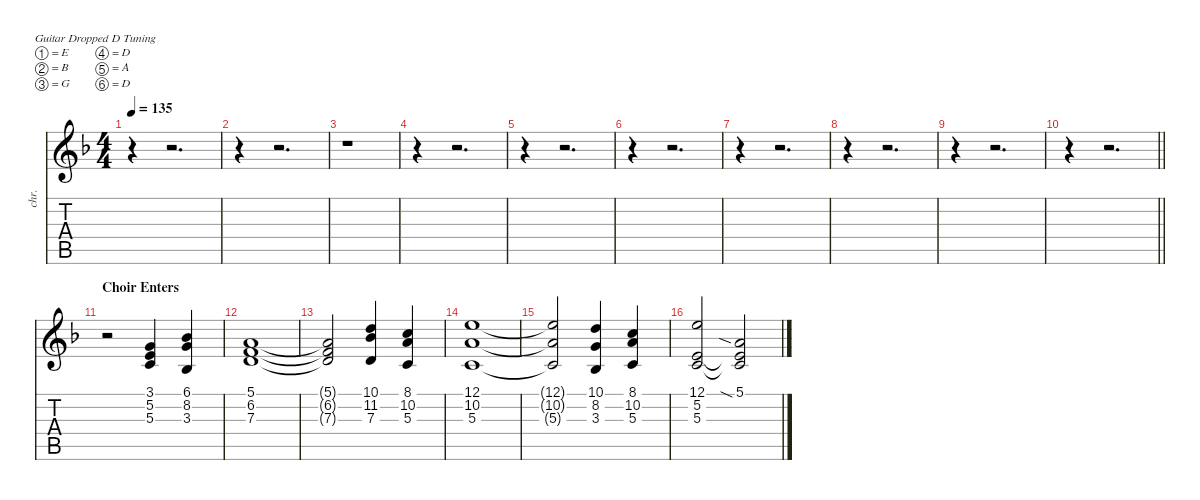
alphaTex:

\defaultSystemsLayout 4
\hideDynamics
\bracketExtendMode nobrackets
\otherSystemsTrackNameOrientation horizontal
\track ("Choir" "chr.") {instrument choiraahs}
\staff {score tabs}
\tuning (E4 B3 G3 D3 A2 D2)
\ts (4 4)
\tempo 135
\clef g2
\ks dminor
r.4{dy f} r.2{d} |
r.4 r.2{d} |
r.1 |
r.4 r.2{d} |
r.4 r.2{d} |
r.4 r.2{d} |
r.4 r.2{d} |
r.4 r.2{d} |
r.4 r.2{d} |
\barLineRight lightlight
r.4 r.2{d} |
\section ("" "Choir Enters")
r.2 (3.1{acc forcenatural} 5.2{acc forcenatural} 5.3{acc forcenatural}).4 (6.1{acc b} 8.2{acc forcenatural} 3.3{acc b}).4 |
(5.1{acc forcenatural} 6.2{acc forcenatural} 7.3{acc forcenatural}).1 |
(5.1{t acc forcenatural} 6.2{t acc forcenatural} 7.3{t acc forcenatural}).2 (10.1{acc forcenatural} 11.2{acc b} 7.3{acc forcenatural}).4 (8.1{acc forcenatural} 10.2{acc forcenatural} 5.3{acc forcenatural}).4 |
(12.1{acc forcenatural} 10.2{acc forcenatural} 5.3{acc forcenatural}).1 |
(12.1{t acc forcenatural} 10.2{t acc forcenatural} 5.3{t acc forcenatural}).2 (10.1{acc forcenatural} 8.2{acc forcenatural} 3.3{acc b}).4 (8.1{acc forcenatural} 10.2{acc forcenatural} 5.3{acc forcenatural}).4 |
(12.1{acc forcenatural} 5.2{acc forcenatural} 5.3{acc forcenatural}).2 (5.1{sia acc forcenatural} 5.2{t acc forcenatural} 5.3{t acc forcenatural}).2
